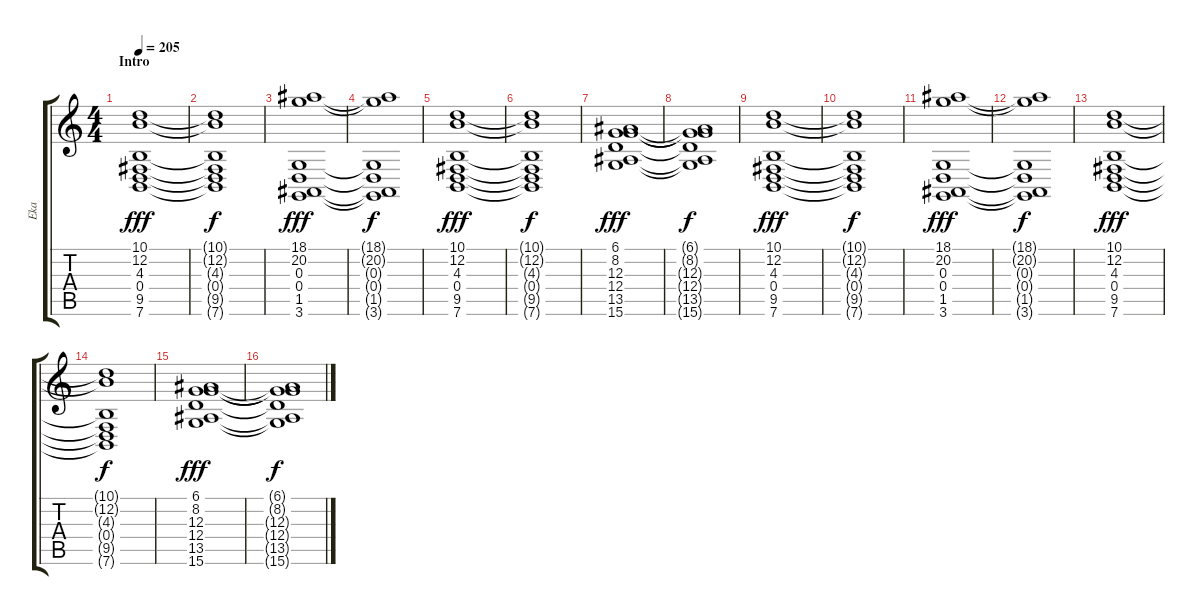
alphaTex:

\track ("Eka" "Eka") {instrument stringensemble2}
\staff {score tabs}
\tuning (E4 B3 G3 D3 A2 E2) {hide}
\ts (4 4)
\section ("" "Intro")
\tempo 205
\clef g2
\ks c
(10.1 12.2 4.3 0.4 9.5 7.6).1{dy fff instrument stringensemble2} |
(10.1{t} 12.2{t} 4.3{t} 0.4{t} 9.5{t} 7.6{t}).1{dy f} |
(18.1 20.2 0.3 0.4 1.5 3.6).1{dy fff} |
(18.1{t} 20.2{t} 0.3{t} 0.4{t} 1.5{t} 3.6{t}).1{dy f} |
(10.1 12.2 4.3 0.4 9.5 7.6).1{dy fff} |
(10.1{t} 12.2{t} 4.3{t} 0.4{t} 9.5{t} 7.6{t}).1{dy f} |
(6.1 8.2 12.3 12.4 13.5 15.6).1{dy fff} |
(6.1{t} 8.2{t} 12.3{t} 12.4{t} 13.5{t} 15.6{t}).1{dy f} |
(10.1 12.2 4.3 0.4 9.5 7.6).1{dy fff} |
(10.1{t} 12.2{t} 4.3{t} 0.4{t} 9.5{t} 7.6{t}).1{dy f} |
(18.1 20.2 0.3 0.4 1.5 3.6).1{dy fff} |
(18.1{t} 20.2{t} 0.3{t} 0.4{t} 1.5{t} 3.6{t}).1{dy f} |
(10.1 12.2 4.3 0.4 9.5 7.6).1{dy fff} |
(10.1{t} 12.2{t} 4.3{t} 0.4{t} 9.5{t} 7.6{t}).1{dy f} |
(6.1 8.2 12.3 12.4 13.5 15.6).1{dy fff} |
(6.1{t} 8.2{t} 12.3{t} 12.4{t} 13.5{t} 15.6{t}).1{dy f}
